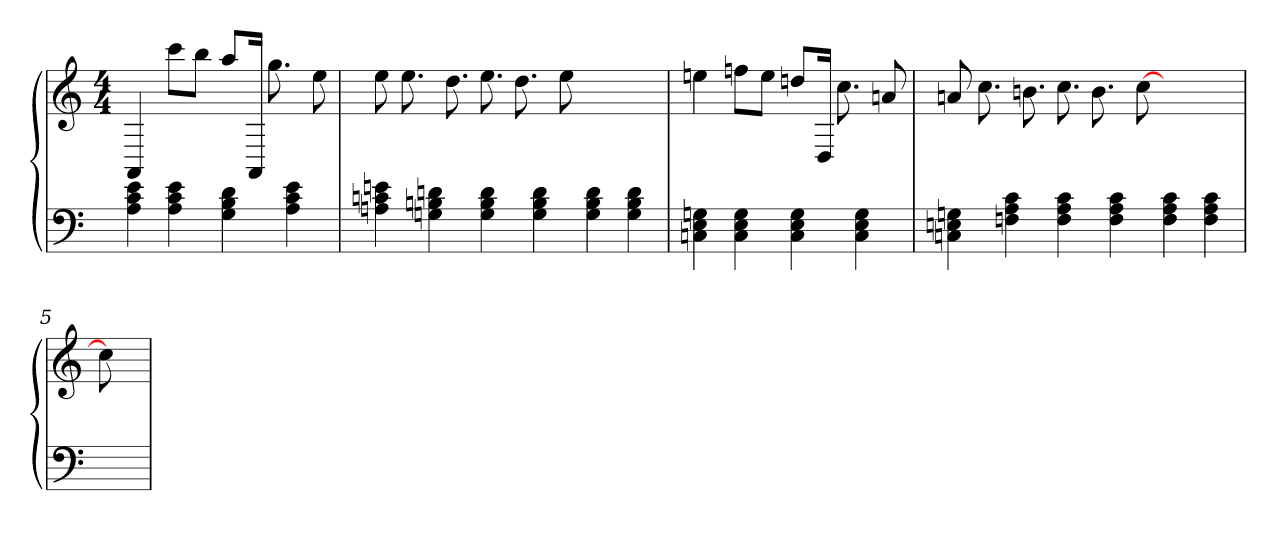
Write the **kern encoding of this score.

**kern	**kern
*part2	*part1
*staff2	*staff1
*	*M4/4
=1	=1
4A 4c 4e	4AA
4A 4c 4e	8cccL
.	8bbJ
4G 4B 4d	8aaL
.	16AAJk
.	8.gg
4A 4c 4e	.
.	8ee
=2	=2
4An 4cn 4en	8ee
.	8.ee
4Gn 4Bn 4dn	.
.	8.dd
4G 4B 4d	8.ee
.	8.dd
4G 4B 4d	.
.	8ee
4G 4B 4d	2ryy
4G 4B 4d	.
=3	=3
4Cn 4E 4Gn	4een
4C 4E 4G	8ffnL
.	8eeJ
4C 4E 4G	8ddnL
.	16DJk
.	8.cc
4C 4E 4G	.
.	8an
=4	=4
4Cn 4En 4Gn	8an
.	8.cc
4Fn 4A 4c	.
.	8.bn
4F 4A 4c	8.cc
.	8.b
4F 4A 4c	.
.	[8cc
4F 4A 4c	2ryy
4F 4A 4c	.
=5	=5
4ryy	8cc]
.	8ryy
=	=
*-	*-
